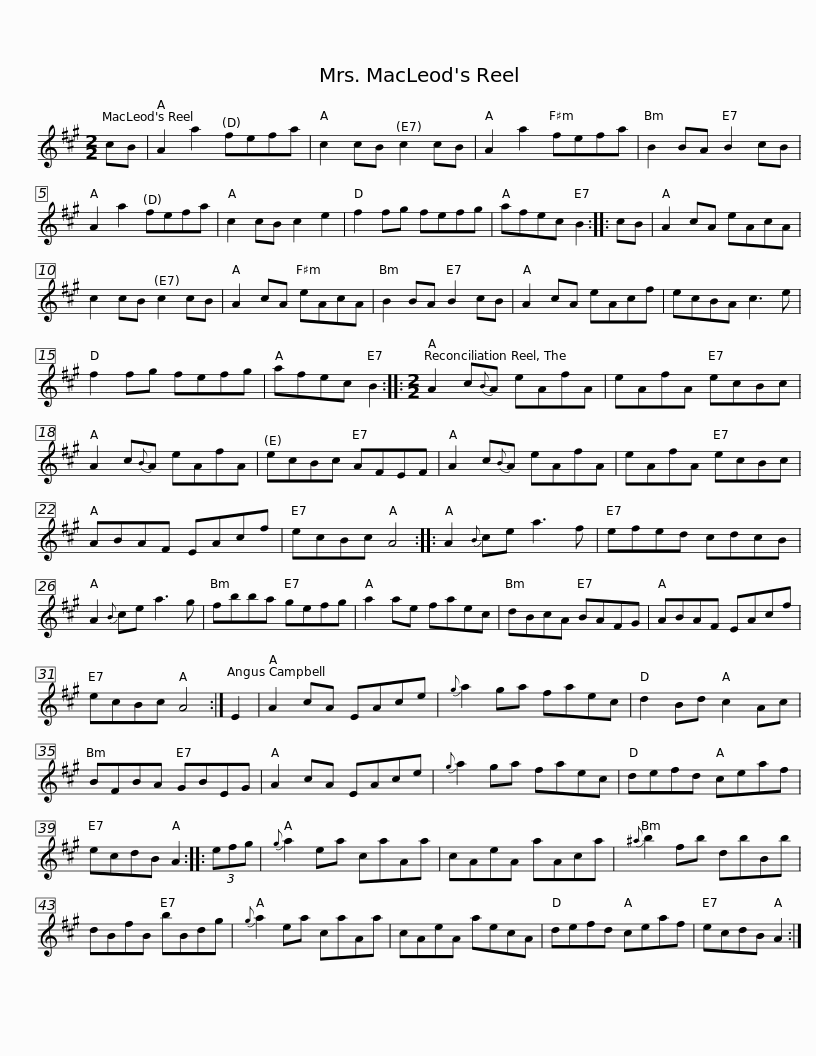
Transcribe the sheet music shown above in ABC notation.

X:1
L:1/8
M:2/2
I:linebreak $
K:A
V:1 treble
V:1
 cB | A2 a2 fefa | c2 cB c2 cB | A2 a2 fefa | B2 BA B2 cB | %5
 A2 a2 fefa | c2 cB c2 e2 |$ f2 fg fefg | afec B2 :: cB | %10
 A2 cA eAcA | c2 cB c2 cB | A2 cA eAcA | B2 BA B2 cB |$ A2 cA eAcf | %15
 ecBA c3 e | f2 fg fefg | afec B2 ::[M:2/2] A2 c{B}A eAfA | eAfA ecBc |$ %20
 A2 c{B}A eAfA | ecBc AFEF | A2 c{B}A eAfA | eAfA ecBc | ABAF EAcf |$ %25
 ecBc A4 :: A2{B} ce a3 f | efed cdcB | A2{B} ce a3 g | fbba gefg | %30
 a2 ae faec |$ dBcA BAFG | ABAF EAcf | ecBc A4 :| E2 | %35
 A2 cA EAce |{g} a2 ga faec |$ d2 Bd c2 Ac | BFBA GBEG | A2 cA EAce | %40
{g} a2 ga faec | defd ceaf | ecdB A2 ::$ (3efg |{g} a2 ea caAa | %45
 cAeA aAca |{^a} b2 fb dbBb | dBfB bBdg |{g} a2 ea caAa |$ cAeA aecA | %50
 defd ceaf | ecdB A2 :| %52
